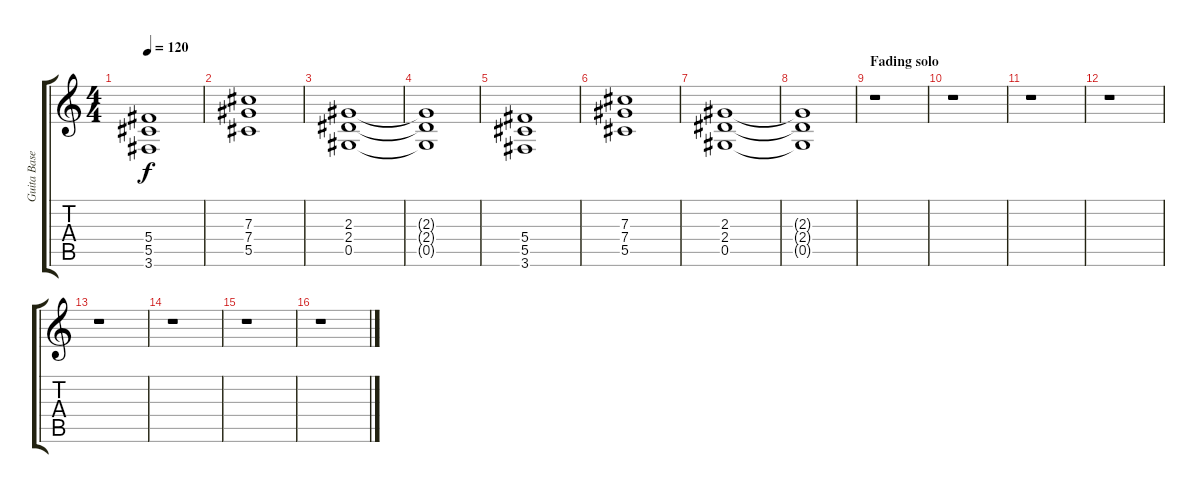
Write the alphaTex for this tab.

\track ("Guita Base" "Guita Base") {instrument distortionguitar}
\staff {score tabs}
\tuning (Eb4 Bb3 Gb3 Db3 Ab2 Eb2) {hide}
\ts (4 4)
\tempo 120
\clef g2
\ks c
(5.4 5.5 3.6).1{dy f} |
(7.3 7.4 5.5).1 |
(2.3 2.4 0.5).1 |
(2.3{t} 2.4{t} 0.5{t}).1 |
(5.4 5.5 3.6).1 |
(7.3 7.4 5.5).1 |
(2.3 2.4 0.5).1 |
(2.3{t} 2.4{t} 0.5{t}).1 |
\section ("" "Fading solo")
r.1 |
r.1 |
r.1 |
r.1 |
r.1 |
r.1 |
r.1 |
r.1
